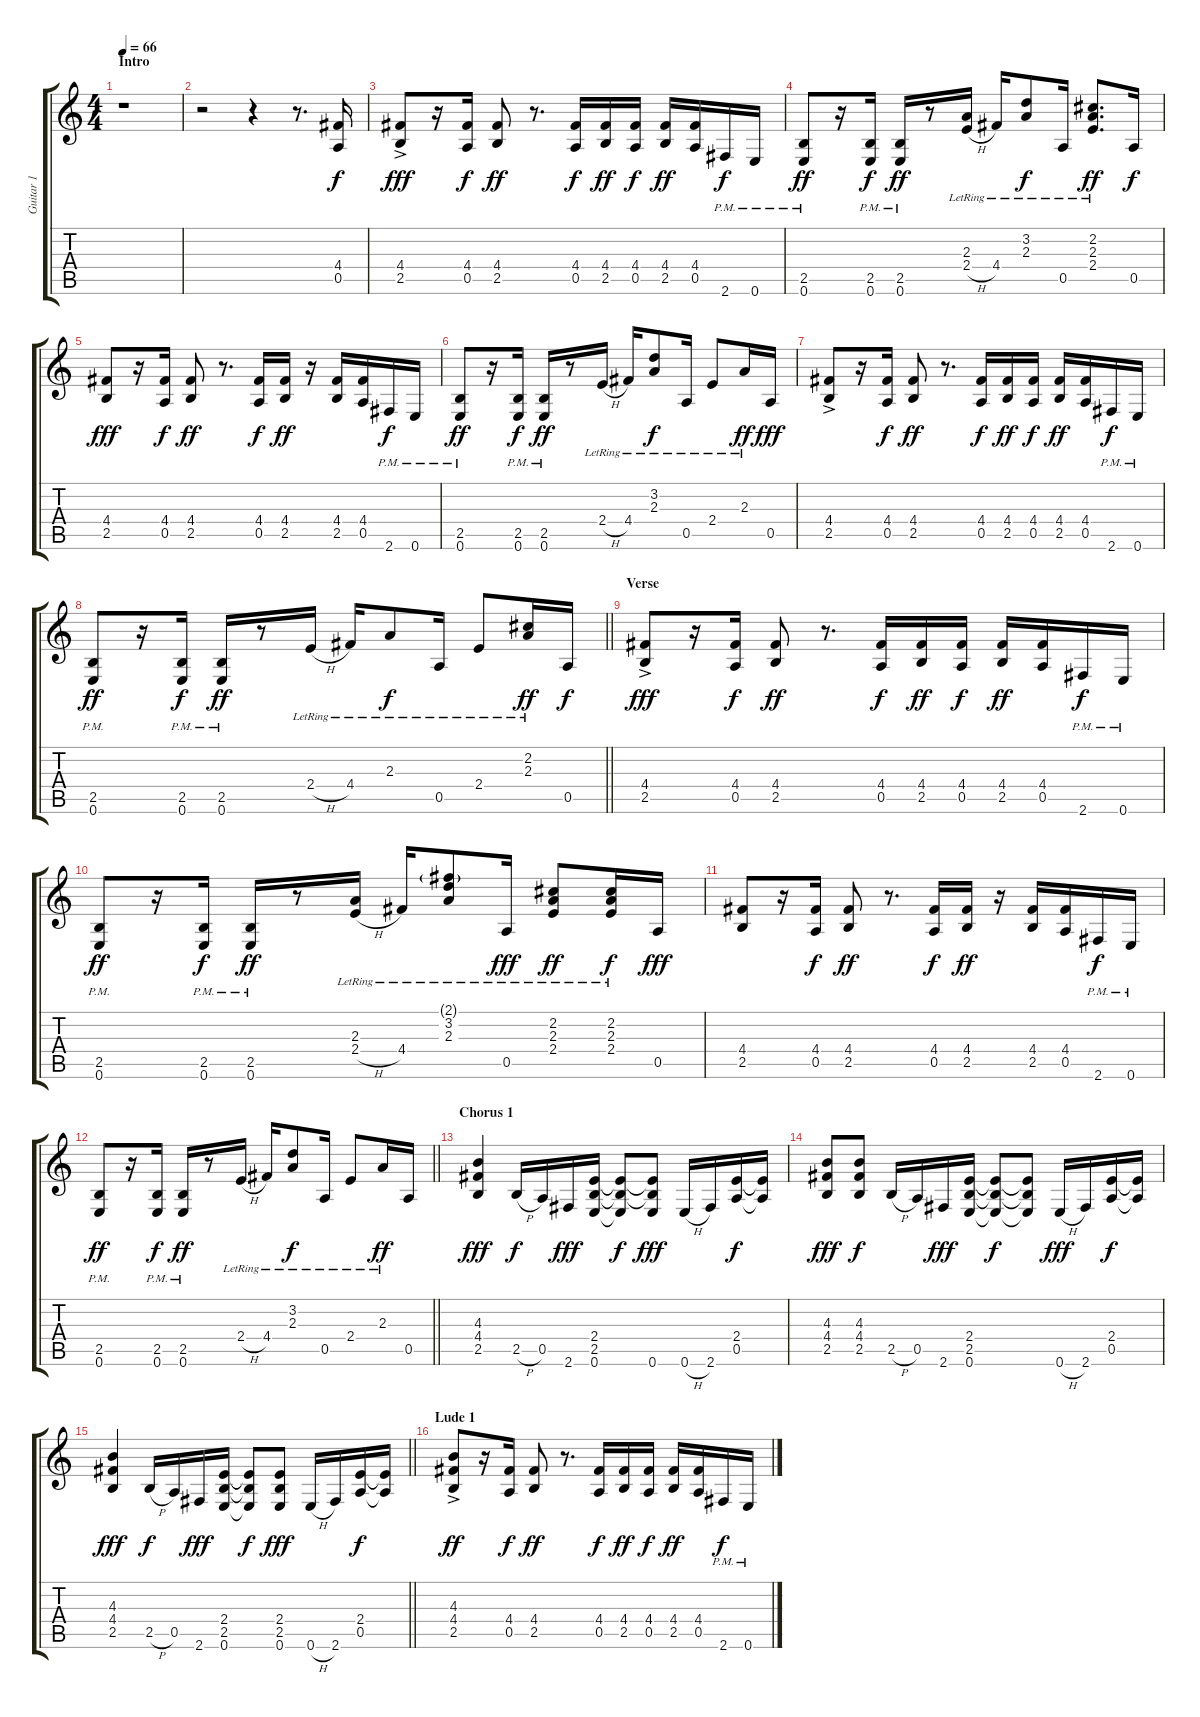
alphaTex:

\track ("Guitar 1" "Guitar 1") {instrument overdrivenguitar}
\staff {score tabs}
\tuning (E4 B3 G3 D3 A2 E2) {hide}
\ts (4 4)
\section ("" "Intro")
\tempo 66
\clef g2
\ks c
r.1{dy f instrument overdrivenguitar} |
r.2 r.4 r.8{d} (4.4 0.5).16 |
(4.4{ac} 2.5{ac}).8{dy fff} r.16 (4.4 0.5).16{dy f} (4.4 2.5).8{dy ff} r.8{d} (4.4 0.5).16{dy f} (4.4 2.5).16{dy ff} (4.4 0.5).16{dy f} (4.4 2.5).16{dy ff} (4.4 0.5).16 2.6{pm}.16{dy f} 0.6{pm}.16 |
(2.5{pm} 0.6{pm}).8{dy ff} r.16 (2.5{pm} 0.6{pm}).16{dy f} (2.5{pm} 0.6{pm}).16{dy ff} r.8 (2.3{lr} 2.4{h lr}).16 4.4{lr}.16 (3.2{lr} 2.3{lr}).8{dy f} 0.5{lr}.16 (2.2{lr} 2.3{lr} 2.4{lr}).8{d dy ff} 0.5.16{dy f} |
(4.4 2.5).8{dy fff} r.16 (4.4 0.5).16{dy f} (4.4 2.5).8{dy ff} r.8{d} (4.4 0.5).16{dy f} (4.4 2.5).16{dy ff} r.16 (4.4 2.5).16 (4.4 0.5).16 2.6{pm}.16{dy f} 0.6{pm}.16 |
(2.5{pm} 0.6{pm}).8{dy ff} r.16 (2.5{pm} 0.6{pm}).16{dy f} (2.5{pm} 0.6{pm}).16{dy ff} r.8 2.4{h lr}.16 4.4{lr}.16 (3.2 2.3{lr}).8{dy f} 0.5{lr}.16 2.4{lr}.8 2.3{lr}.16{dy ff} 0.5.16{dy fff} |
(4.4{ac} 2.5{ac}).8 r.16 (4.4 0.5).16{dy f} (4.4 2.5).8{dy ff} r.8{d} (4.4 0.5).16{dy f} (4.4 2.5).16{dy ff} (4.4 0.5).16{dy f} (4.4 2.5).16{dy ff} (4.4 0.5).16 2.6{pm}.16{dy f} 0.6{pm}.16 |
\barLineRight lightlight
(2.5{pm} 0.6{pm}).8{dy ff} r.16 (2.5{pm} 0.6{pm}).16{dy f} (2.5{pm} 0.6{pm}).16{dy ff} r.8 2.4{h lr}.16 4.4{lr}.16 2.3{lr}.8{dy f} 0.5{lr}.16 2.4{lr}.8 (2.2{lr} 2.3).16{dy ff} 0.5.16{dy f} |
\section ("" "Verse")
(4.4{ac} 2.5{ac}).8{dy fff} r.16 (4.4 0.5).16{dy f} (4.4 2.5).8{dy ff} r.8{d} (4.4 0.5).16{dy f} (4.4 2.5).16{dy ff} (4.4 0.5).16{dy f} (4.4 2.5).16{dy ff} (4.4 0.5).16 2.6{pm}.16{dy f} 0.6{pm}.16 |
(2.5{pm} 0.6{pm}).8{dy ff} r.16 (2.5{pm} 0.6{pm}).16{dy f} (2.5{pm} 0.6{pm}).16{dy ff} r.8 (2.3{lr} 2.4{h lr}).16 4.4{lr}.16 (2.1{g} 3.2{lr} 2.3{lr}).8 0.5{lr}.16{dy fff} (2.2{lr} 2.3{lr} 2.4{lr}).8{dy ff} (2.2{lr} 2.3{lr} 2.4{lr}).16{dy f} 0.5.16{dy fff} |
(4.4 2.5).8 r.16 (4.4 0.5).16{dy f} (4.4 2.5).8{dy ff} r.8{d} (4.4 0.5).16{dy f} (4.4 2.5).16{dy ff} r.16 (4.4 2.5).16 (4.4 0.5).16 2.6{pm}.16{dy f} 0.6{pm}.16 |
\barLineRight lightlight
(2.5{pm} 0.6{pm}).8{dy ff} r.16 (2.5{pm} 0.6{pm}).16{dy f} (2.5{pm} 0.6{pm}).16{dy ff} r.8 2.4{h lr}.16 4.4{lr}.16 (3.2 2.3{lr}).8{dy f} 0.5{lr}.16 2.4{lr}.8 2.3{lr}.16{dy ff} 0.5.16 |
\section ("" "Chorus 1")
(4.3 4.4 2.5).4{dy fff} 2.5{h}.16{dy f} 0.5.16 2.6.16{dy fff} (2.4 2.5 0.6).16 (2.4{t} 2.5{t} 0.6{t}).8{dy f} (2.4{t} 2.5{t} 0.6).8{dy fff} 0.6{h}.16 2.6.16 (2.4 0.5).16{dy f} (2.4{t} 0.5{t}).16 |
(4.3 4.4 2.5).8{dy fff} (4.3 4.4 2.5).8{dy f} 2.5{h}.16 0.5.16 2.6.16{dy fff} (2.4 2.5 0.6).16 (2.4{t} 2.5{t} 0.6{t}).8{dy f} (2.4{t} 2.5{t} 0.6{t}).8 0.6{h}.16{dy fff} 2.6.16 (2.4 0.5).16{dy f} (2.4{t} 0.5{t}).16 |
\barLineRight lightlight
(4.3 4.4 2.5).4{dy fff} 2.5{h}.16{dy f} 0.5.16 2.6.16{dy fff} (2.4 2.5 0.6).16 (2.4{t} 2.5{t} 0.6{t}).8{dy f} (2.4 2.5 0.6).8{dy fff} 0.6{h}.16 2.6.16 (2.4 0.5).16{dy f} (2.4{t} 0.5{t}).16 |
\section ("" "Lude 1")
(4.3 4.4{ac} 2.5{ac}).8{dy ff} r.16 (4.4 0.5).16{dy f} (4.4 2.5).8{dy ff} r.8{d} (4.4 0.5).16{dy f} (4.4 2.5).16{dy ff} (4.4 0.5).16{dy f} (4.4 2.5).16{dy ff} (4.4 0.5).16 2.6{pm}.16{dy f} 0.6{pm}.16
